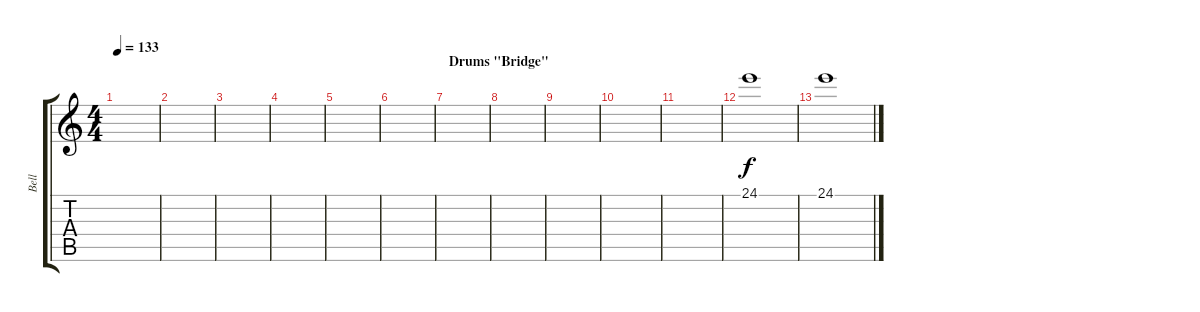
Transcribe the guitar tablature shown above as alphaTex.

\track ("Bell" "Bell") {instrument tinklebell}
\staff {score tabs}
\tuning (E4 B3 G3 D3 A2 E2) {hide}
\ts (4 4)
\tempo 133
\clef g2
\ks c
|
|
|
|
|
|
\section ("" "Drums \"Bridge\"")
|
|
|
|
|
24.1.1 |
24.1.1
